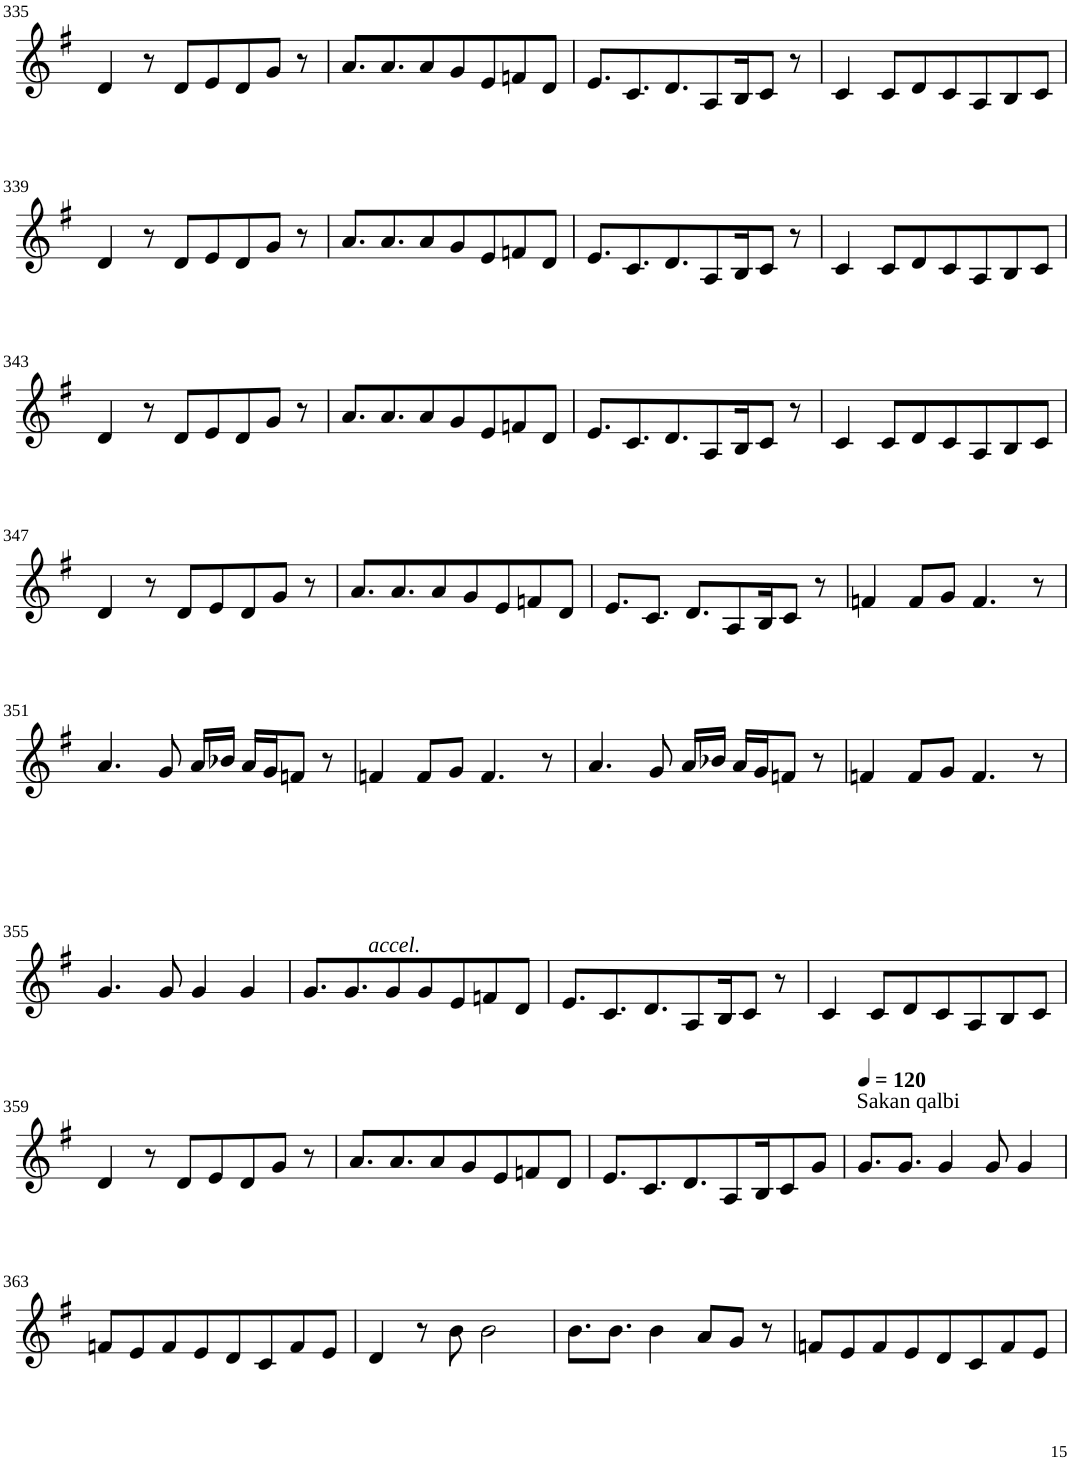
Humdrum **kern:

**kern
*part1
*staff1
*I"Violin
!!LO:PB:g=z
*clefG2
*k[f#]
*G:
*M8/8
=335
4d/
8r
8d/L
8e/
8d/
8g/J
8r
=336
8.a/L
8.a/
8a/
8g/
8e/
8fn/
8d/J
=337
8.e/L
8.c/
8.d/
8A/
16B/K
8c/J
8r
=338
4c/
8c/L
8d/
8c/
8A/
8B/
8c/J
!!LO:LB:g=z
=339
4d/
8r
8d/L
8e/
8d/
8g/J
8r
=340
8.a/L
8.a/
8a/
8g/
8e/
8fn/
8d/J
=341
8.e/L
8.c/
8.d/
8A/
16B/K
8c/J
8r
=342
4c/
8c/L
8d/
8c/
8A/
8B/
8c/J
!!LO:LB:g=z
=343
4d/
8r
8d/L
8e/
8d/
8g/J
8r
=344
8.a/L
8.a/
8a/
8g/
8e/
8fn/
8d/J
=345
8.e/L
8.c/
8.d/
8A/
16B/K
8c/J
8r
=346
4c/
8c/L
8d/
8c/
8A/
8B/
8c/J
!!LO:LB:g=z
=347
4d/
8r
8d/L
8e/
8d/
8g/J
8r
=348
8.a/L
8.a/
8a/
8g/
8e/
8fn/
8d/J
=349
8.e/L
8.c/J
8.d/L
8A/
16B/K
8c/J
8r
=350
4fn/
8f/L
8g/J
4.f/
8r
!!LO:LB:g=z
=351
4.a/
8g/
16a/LL
16b-X/JJ
16a/LL
16g/J
8fn/J
8r
=352
!LO:TX:b:i:t=accel.
4fn/
8f/L
8g/J
4.f/
8r
=353
4.a/
8g/
16a/LL
16b-X/JJ
16a/LL
16g/J
8fn/J
8r
=354
4fn/
8f/L
8g/J
4.f/
8r
!!LO:LB:g=z
=355
4.g/
8g/
4g/
4g/
=356
8.g/L
8.g/
8g/
8g/
8e/
8fn/
8d/J
=357
8.e/L
8.c/
8.d/
8A/
16B/K
8c/J
8r
=358
4c/
8c/L
8d/
8c/
8A/
8B/
8c/J
!!LO:LB:g=z
=359
4d/
8r
8d/L
8e/
8d/
8g/J
8r
=360
8.a/L
8.a/
8a/
8g/
8e/
8fn/
8d/J
=361
8.e/L
8.c/
8.d/
8A/
16B/K
8c/
8g/J
=362
*MM120
!LO:TX:a:t=Sakan qalbi
8.g/L
8.g/J
4g/
8g/
4g/
!!LO:LB:g=z
=363
8fn/L
8e/
8f/
8e/
8d/
8c/
8f/
8e/J
=364
4d/
8r
8b\
2b\
=365
8.b\L
8.b\J
4b\
8a/L
8g/J
8r
=366
8fn/L
8e/
8f/
8e/
8d/
8c/
8f/
8e/J
=
*-
